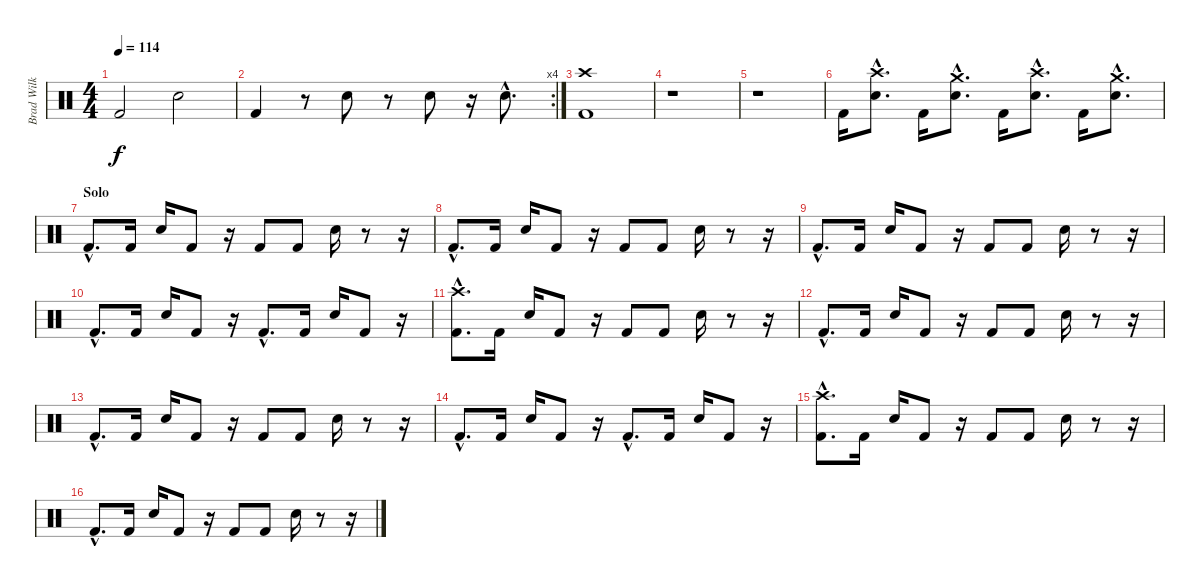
\track ("Brad Wilk - drums" "Brad Wilk ") {instrument percussion}
\staff {score}
\articulation defaults
\ts (4 4)
\tempo 114
\clef neutral
\ks c "Kick (hit) 2".2{dy f} "Electric Snare (hit)".2
|
\rc 4 "Kick (hit) 2".4
r.8 "Electric Snare (hit)".8 r.8 "Electric Snare (hit)".8 r.16 "Electric Snare (hit)"{hac}.8{d} |
("Crash high (hit)" "Kick (hit) 2").1 |
r.1 |
r.1 |
"Kick (hit) 2".16 ("Crash high (hit)"{hac} "Electric Snare (hit)"{hac}).8{d} "Kick (hit) 2".16 ("Crash medium (hit)"{hac} "Electric Snare (hit)"{hac}).8{d} "Kick (hit) 2".16 ("Crash high (hit)"{hac} "Electric Snare (hit)"{hac}).8{d} "Kick (hit) 2".16 ("Crash medium (hit)"{hac} "Electric Snare (hit)"{hac}).8{d} |
\section ("" "Solo")
"Kick (hit) 2"{hac}.8{d} "Kick (hit) 2".16 "Electric Snare (hit)".16 "Kick (hit) 2".8 r.16 "Kick (hit) 2".8 "Kick (hit) 2".8 "Electric Snare (hit)".16 r.8 r.16 |
"Kick (hit) 2"{hac}.8{d} "Kick (hit) 2".16 "Electric Snare (hit)".16 "Kick (hit) 2".8 r.16 "Kick (hit) 2".8 "Kick (hit) 2".8 "Electric Snare (hit)".16 r.8 r.16 |
"Kick (hit) 2"{hac}.8{d} "Kick (hit) 2".16 "Electric Snare (hit)".16 "Kick (hit) 2".8 r.16 "Kick (hit) 2".8 "Kick (hit) 2".8 "Electric Snare (hit)".16 r.8 r.16 |
"Kick (hit) 2"{hac}.8{d} "Kick (hit) 2".16 "Electric Snare (hit)".16 "Kick (hit) 2".8 r.16 "Kick (hit) 2"{hac}.8{d} "Kick (hit) 2".16 "Electric Snare (hit)".16 "Kick (hit) 2".8 r.16 |
("Crash high (hit)"{hac} "Kick (hit) 2"{hac}).8{d} "Kick (hit) 2".16 "Electric Snare (hit)".16 "Kick (hit) 2".8 r.16 "Kick (hit) 2".8 "Kick (hit) 2".8 "Electric Snare (hit)".16 r.8 r.16 |
"Kick (hit) 2"{hac}.8{d} "Kick (hit) 2".16 "Electric Snare (hit)".16 "Kick (hit) 2".8 r.16 "Kick (hit) 2".8 "Kick (hit) 2".8 "Electric Snare (hit)".16 r.8 r.16 |
"Kick (hit) 2"{hac}.8{d} "Kick (hit) 2".16 "Electric Snare (hit)".16 "Kick (hit) 2".8 r.16 "Kick (hit) 2".8 "Kick (hit) 2".8 "Electric Snare (hit)".16 r.8 r.16 |
"Kick (hit) 2"{hac}.8{d} "Kick (hit) 2".16 "Electric Snare (hit)".16 "Kick (hit) 2".8 r.16 "Kick (hit) 2"{hac}.8{d} "Kick (hit) 2".16 "Electric Snare (hit)".16 "Kick (hit) 2".8 r.16 |
("Crash high (hit)"{hac} "Kick (hit) 2"{hac}).8{d} "Kick (hit) 2".16 "Electric Snare (hit)".16 "Kick (hit) 2".8 r.16 "Kick (hit) 2".8 "Kick (hit) 2".8 "Electric Snare (hit)".16 r.8 r.16 |
"Kick (hit) 2"{hac}.8{d} "Kick (hit) 2".16 "Electric Snare (hit)".16 "Kick (hit) 2".8 r.16 "Kick (hit) 2".8 "Kick (hit) 2".8 "Electric Snare (hit)".16 r.8 r.16
